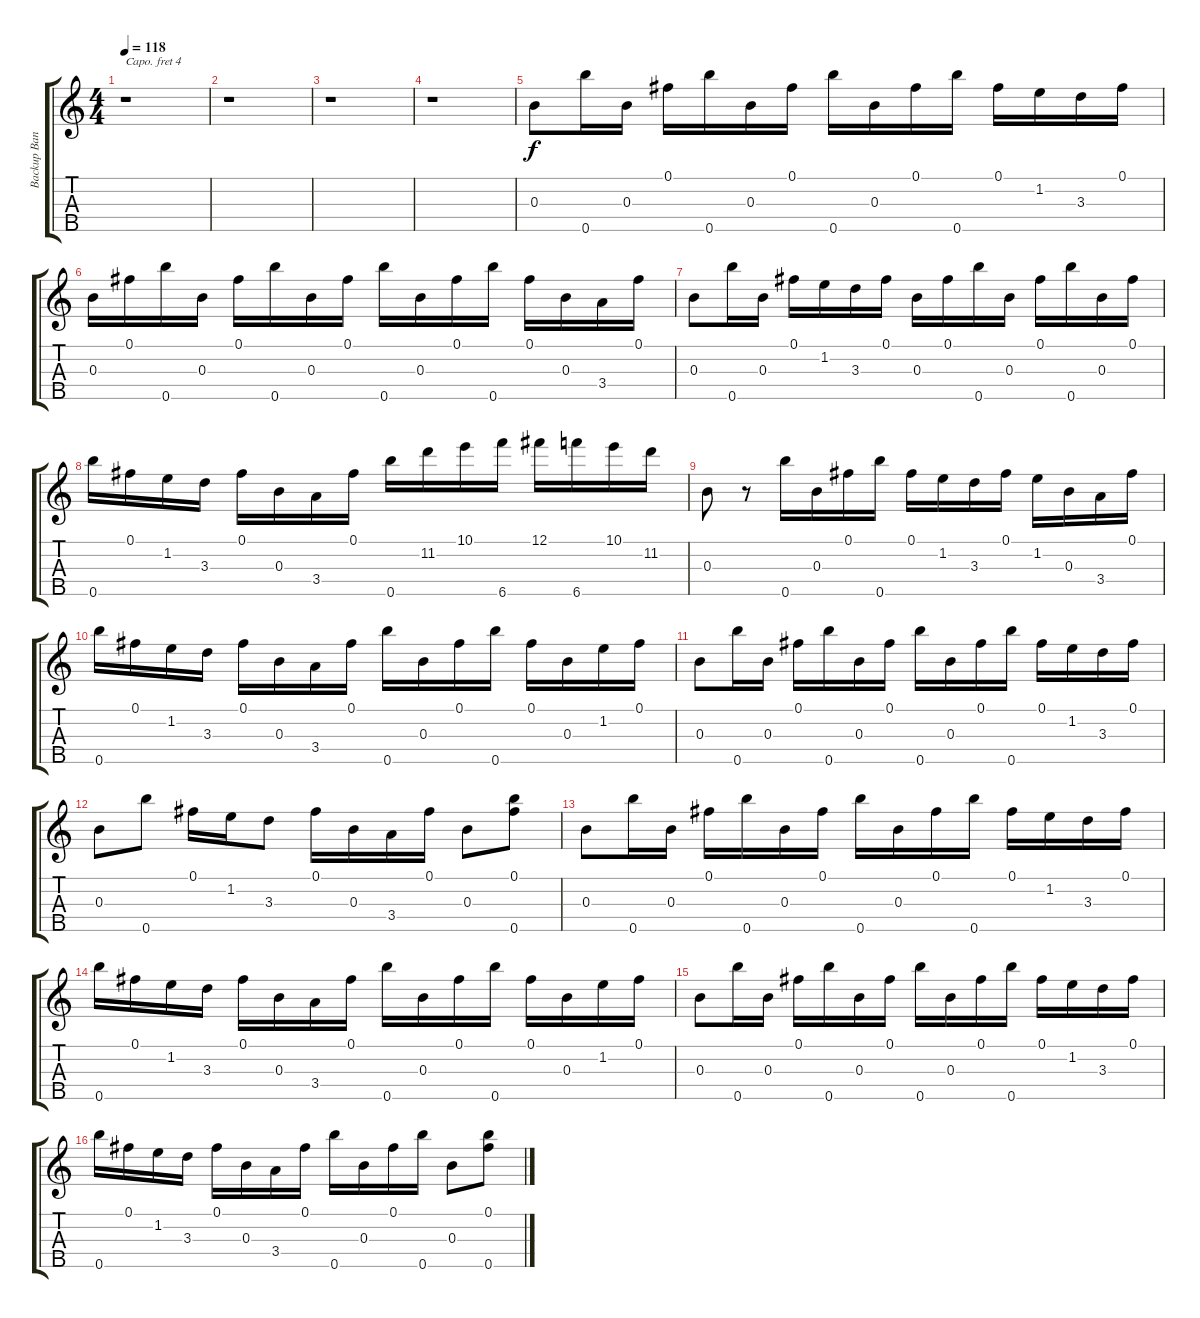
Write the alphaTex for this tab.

\track ("Backup Banjo" "Backup Ban") {instrument banjo}
\staff {score tabs}
\capo 4
\tuning (D4 B3 G3 D3 G4) {hide}
\displaytranspose 12
\ts (4 4)
\tempo 118
\clef g2
\ks c
r.1{dy f} |
r.1 |
r.1 |
r.1 |
0.3.8 0.5.16 0.3.16 0.1.16 0.5.16 0.3.16 0.1.16 0.5.16 0.3.16 0.1.16 0.5.16 0.1.16 1.2.16 3.3.16 0.1.16 |
0.3.16 0.1.16 0.5.16 0.3.16 0.1.16 0.5.16 0.3.16 0.1.16 0.5.16 0.3.16 0.1.16 0.5.16 0.1.16 0.3.16 3.4.16 0.1.16 |
0.3.8 0.5.16 0.3.16 0.1.16 1.2.16 3.3.16 0.1.16 0.3.16 0.1.16 0.5.16 0.3.16 0.1.16 0.5.16 0.3.16 0.1.16 |
0.5.16 0.1.16 1.2.16 3.3.16 0.1.16 0.3.16 3.4.16 0.1.16 0.5.16 11.2.16 10.1.16 6.5.16 12.1.16 6.5.16 10.1.16 11.2.16 |
0.3.8 r.8 0.5.16 0.3.16 0.1.16 0.5.16 0.1.16 1.2.16 3.3.16 0.1.16 1.2.16 0.3.16 3.4.16 0.1.16 |
0.5.16 0.1.16 1.2.16 3.3.16 0.1.16 0.3.16 3.4.16 0.1.16 0.5.16 0.3.16 0.1.16 0.5.16 0.1.16 0.3.16 1.2.16 0.1.16 |
0.3.8 0.5.16 0.3.16 0.1.16 0.5.16 0.3.16 0.1.16 0.5.16 0.3.16 0.1.16 0.5.16 0.1.16 1.2.16 3.3.16 0.1.16 |
0.3.8 0.5.8 0.1.16 1.2.16 3.3.8 0.1.16 0.3.16 3.4.16 0.1.16 0.3.8 (0.1 0.5).8 |
0.3.8 0.5.16 0.3.16 0.1.16 0.5.16 0.3.16 0.1.16 0.5.16 0.3.16 0.1.16 0.5.16 0.1.16 1.2.16 3.3.16 0.1.16 |
0.5.16 0.1.16 1.2.16 3.3.16 0.1.16 0.3.16 3.4.16 0.1.16 0.5.16 0.3.16 0.1.16 0.5.16 0.1.16 0.3.16 1.2.16 0.1.16 |
0.3.8 0.5.16 0.3.16 0.1.16 0.5.16 0.3.16 0.1.16 0.5.16 0.3.16 0.1.16 0.5.16 0.1.16 1.2.16 3.3.16 0.1.16 |
0.5.16 0.1.16 1.2.16 3.3.16 0.1.16 0.3.16 3.4.16 0.1.16 0.5.16 0.3.16 0.1.16 0.5.16 0.3.8 (0.1 0.5).8
